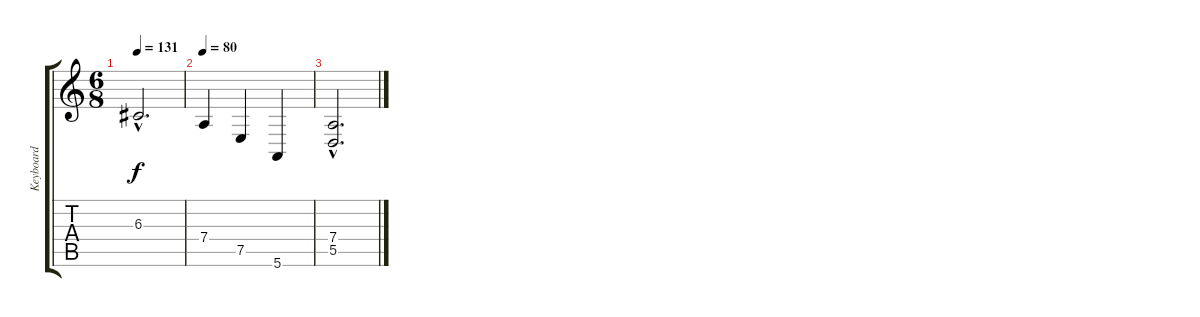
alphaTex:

\track ("Keyboard" "Keyboard") {instrument acousticgrandpiano}
\staff {score tabs}
\tuning (E4 B3 G3 D3 A2 E2) {hide}
\ts (6 8)
\tempo 131
\clef g2
\ks c
6.3{hac}.2{d dy f} |
\tempo 80
7.4.4 7.5.4 5.6.4 |
(7.4{hac} 5.5{hac}).2{d}
